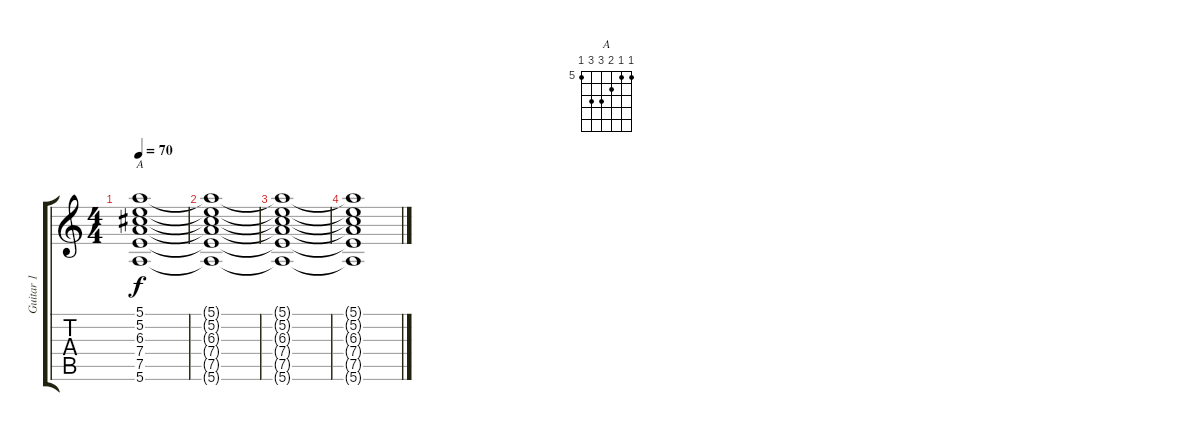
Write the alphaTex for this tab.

\track ("Guitar 1" "Guitar 1") {instrument acousticguitarnylon}
\staff {score tabs}
\tuning (E4 B3 G3 D3 A2 E2) {hide}
\chord ("A" 5 5 6 7 7 5) {firstfret 5}
\ts (4 4)
\tempo 70
\clef g2
\ks c
(5.1 5.2 6.3 7.4 7.5 5.6).1{ch "A" dy f} |
(5.1{t} 5.2{t} 6.3{t} 7.4{t} 7.5{t} 5.6{t}).1 |
(5.1{t} 5.2{t} 6.3{t} 7.4{t} 7.5{t} 5.6{t}).1 |
(5.1{t} 5.2{t} 6.3{t} 7.4{t} 7.5{t} 5.6{t}).1
